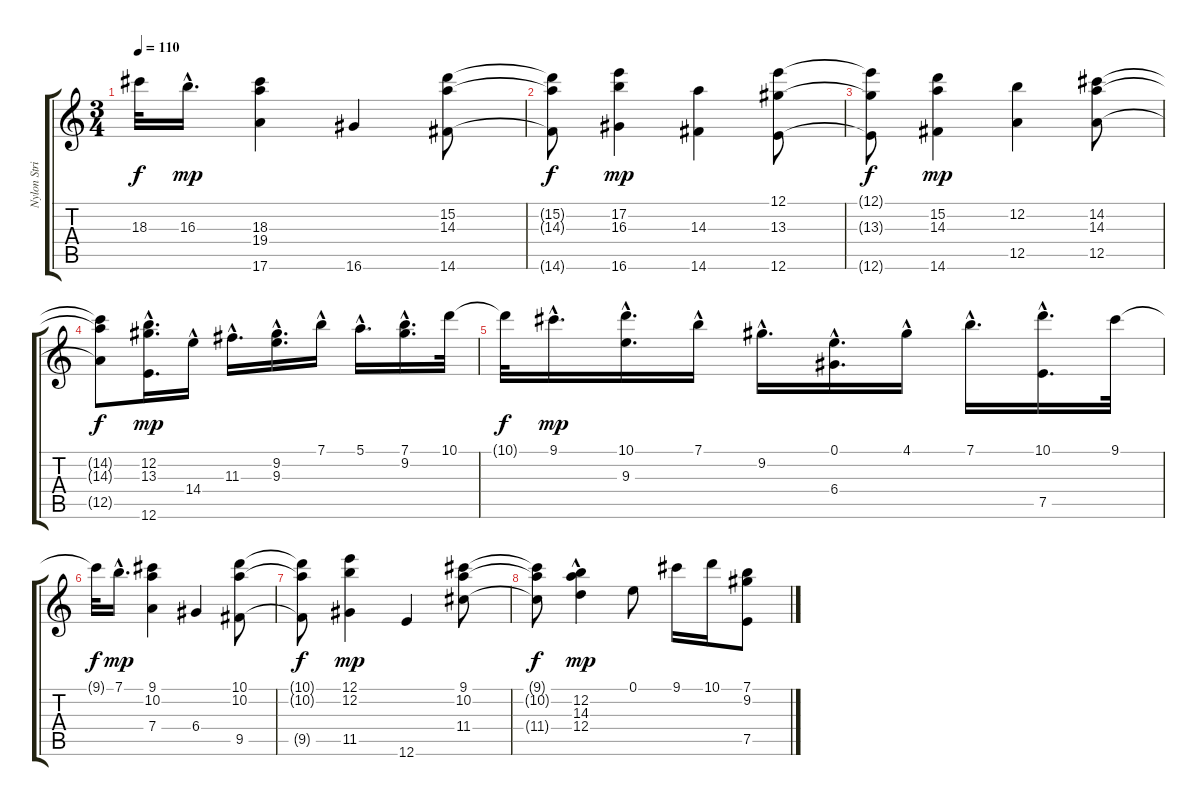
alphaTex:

\track ("Nylon String Guitar" "Nylon Stri") {instrument acousticguitarnylon}
\staff {score tabs}
\tuning (E4 B3 G3 D3 A2 E2) {hide}
\ts (3 4)
\tempo 110
\clef g2
\ks c
18.3{t}.32{dy f} 16.3{hac}.16{d dy mp} (18.3 19.4 17.6).4 16.6.4 (15.2 14.3 14.6).8 |
(15.2{t} 14.3{t} 14.6{t}).8{dy f} (17.2 16.3 16.6).4{dy mp} (14.3 14.6).4 (12.1 13.3 12.6).8 |
(12.1{t} 13.3{t} 12.6{t}).8{dy f} (15.2 14.3 14.6).4{dy mp} (12.2 12.5).4 (14.2 14.3 12.5).8 |
(14.2{t} 14.3{t} 12.5{t}).8{dy f} (12.2{hac} 13.3{hac} 12.6).16{d dy mp} 14.4{hac}.16 11.3{hac}.16{d} (9.2{hac} 9.3).16{d} 7.1{hac}.16 5.1{hac}.16{d} (7.1{hac} 9.2).16{d} 10.1.32 |
10.1{t}.32{dy f} 9.1{hac}.16{d dy mp} (10.1{hac} 9.3).16{d} 7.1{hac}.16 9.2{hac}.16{d} (0.1{hac} 6.4).16{d} 4.1{hac}.16 7.1{hac}.16{d} (10.1{hac} 7.5).16{d} 9.1.32 |
9.1{t}.32{dy f} 7.1{hac}.16{d dy mp} (9.1 10.2 7.4).4 6.4.4 (10.1 10.2 9.5).8 |
(10.1{t} 10.2{t} 9.5{t}).8{dy f} (12.1 12.2 11.5).4{dy mp} 12.6.4 (9.1 10.2 11.4).8 |
(9.1{t} 10.2{t} 11.4{t}).8{dy f} (12.2{hac} 14.3{hac} 12.4).4{dy mp} 0.1.8 9.1.16 10.1.16 (7.1 9.2 7.5).8
